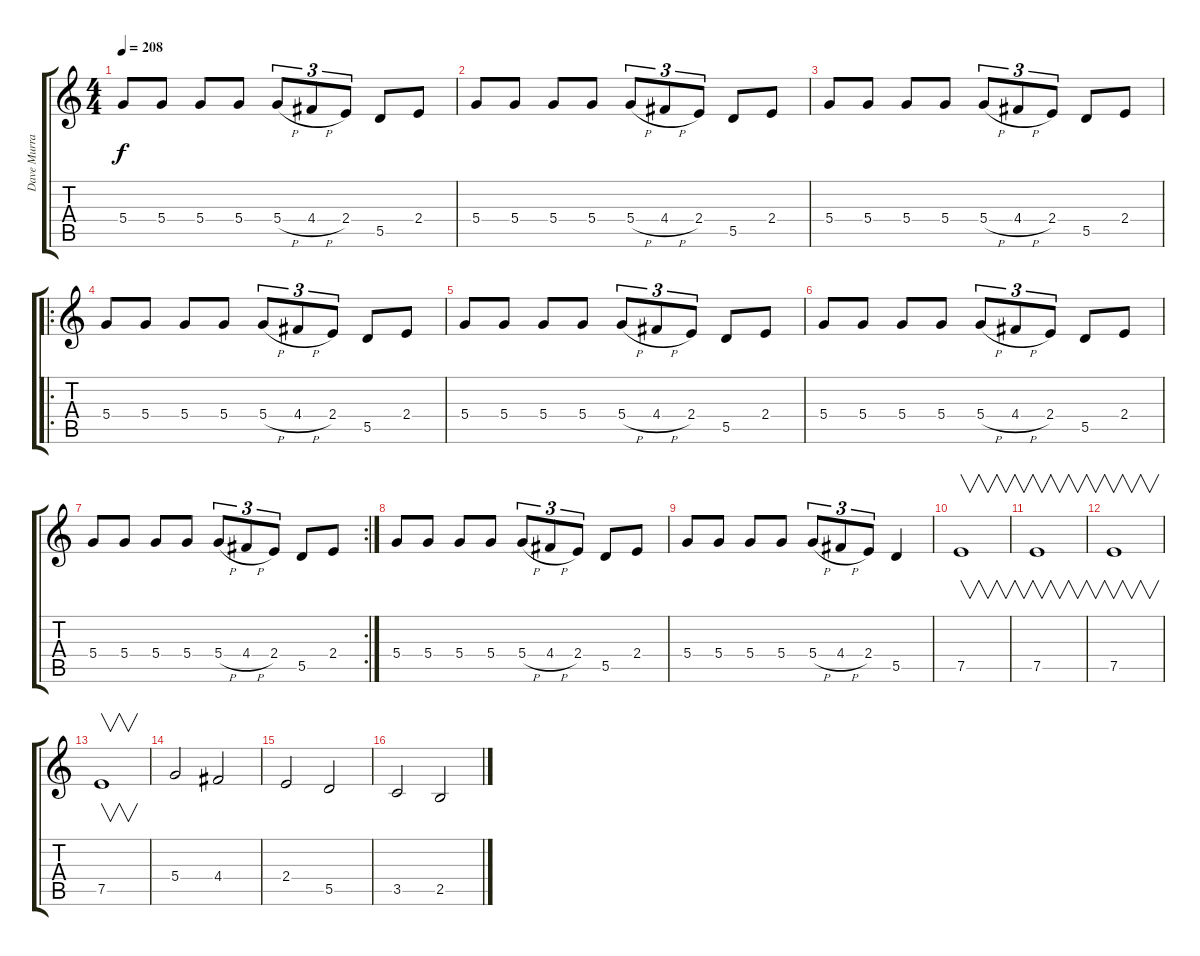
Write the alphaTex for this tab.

\track ("Dave Murray" "Dave Murra") {instrument distortionguitar}
\staff {score tabs}
\tuning (E4 B3 G3 D3 A2 E2) {hide}
\ts (4 4)
\tempo 208
\clef g2
\ks c
5.4.8{dy f} 5.4.8 5.4.8 5.4.8 5.4{h}.8{tu (3 2)} 4.4{h}.8{tu (3 2)} 2.4.8{tu (3 2)} 5.5.8 2.4.8 |
5.4.8 5.4.8 5.4.8 5.4.8 5.4{h}.8{tu (3 2)} 4.4{h}.8{tu (3 2)} 2.4.8{tu (3 2)} 5.5.8 2.4.8 |
5.4.8 5.4.8 5.4.8 5.4.8 5.4{h}.8{tu (3 2)} 4.4{h}.8{tu (3 2)} 2.4.8{tu (3 2)} 5.5.8 2.4.8 |
\ro
5.4.8 5.4.8 5.4.8 5.4.8 5.4{h}.8{tu (3 2)} 4.4{h}.8{tu (3 2)} 2.4.8{tu (3 2)} 5.5.8 2.4.8 |
5.4.8 5.4.8 5.4.8 5.4.8 5.4{h}.8{tu (3 2)} 4.4{h}.8{tu (3 2)} 2.4.8{tu (3 2)} 5.5.8 2.4.8 |
5.4.8 5.4.8 5.4.8 5.4.8 5.4{h}.8{tu (3 2)} 4.4{h}.8{tu (3 2)} 2.4.8{tu (3 2)} 5.5.8 2.4.8 |
\rc 2
5.4.8 5.4.8 5.4.8 5.4.8 5.4{h}.8{tu (3 2)} 4.4{h}.8{tu (3 2)} 2.4.8{tu (3 2)} 5.5.8 2.4.8 |
5.4.8 5.4.8 5.4.8 5.4.8 5.4{h}.8{tu (3 2)} 4.4{h}.8{tu (3 2)} 2.4.8{tu (3 2)} 5.5.8 2.4.8 |
5.4.8 5.4.8 5.4.8 5.4.8 5.4{h}.8{tu (3 2)} 4.4{h}.8{tu (3 2)} 2.4.8{tu (3 2)} 5.5.4 |
7.5.1{v} |
7.5.1{v} |
7.5.1{v} |
7.5.1{v} |
5.4.2 4.4.2 |
2.4.2 5.5.2 |
3.5.2 2.5.2
